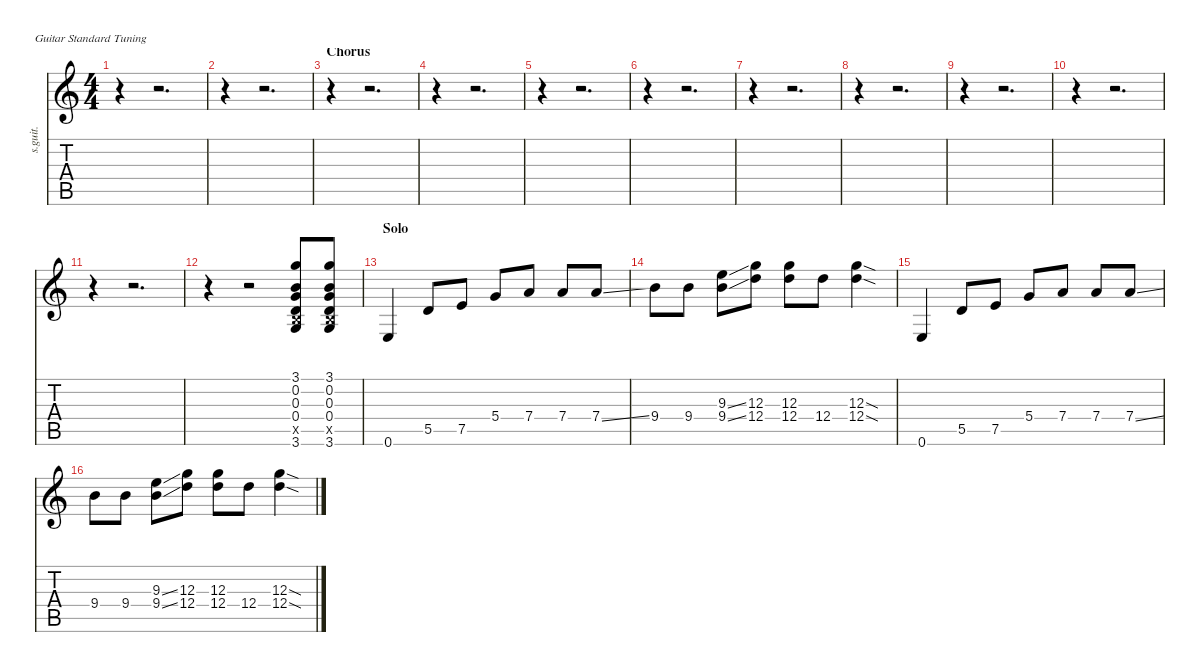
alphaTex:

\defaultSystemsLayout 4
\hideDynamics
\bracketExtendMode nobrackets
\track ("Kurt Cobain - Distortion" "s.guit.") {instrument distortionguitar}
\staff {score tabs}
\tuning (E4 B3 G3 D3 A2 E2)
\ts (4 4)
\tempo (126 hide)
\clef g2
\ks c
r.4{dy f} r.2{d} |
r.4 r.2{d} |
\section ("" "Chorus")
r.4 r.2{d} |
r.4 r.2{d} |
r.4 r.2{d} |
r.4 r.2{d} |
r.4 r.2{d} |
r.4 r.2{d} |
r.4 r.2{d} |
r.4 r.2{d} |
r.4 r.2{d} |
r.4 r.2 (3.1 0.2 0.3 0.4 2.5{x} 3.6).8{lyrics (0 "") lyrics (1 "") lyrics (2 "") lyrics (3 "") lyrics (4 "")} (3.1 0.2 0.3 0.4 2.5{x} 3.6).8{lyrics (0 "") lyrics (1 "") lyrics (2 "") lyrics (3 "") lyrics (4 "")} |
\section ("" "Solo")
\tempo (133 hide)
0.6.4{lyrics (0 "") lyrics (1 "") lyrics (2 "") lyrics (3 "") lyrics (4 "")} 5.5.8{lyrics (0 "") lyrics (1 "") lyrics (2 "") lyrics (3 "") lyrics (4 "")} 7.5.8{lyrics (0 "") lyrics (1 "") lyrics (2 "") lyrics (3 "") lyrics (4 "")} 5.4.8{lyrics (0 "") lyrics (1 "") lyrics (2 "") lyrics (3 "") lyrics (4 "")} 7.4.8{lyrics (0 "") lyrics (1 "") lyrics (2 "") lyrics (3 "") lyrics (4 "")} 7.4.8{lyrics (0 "") lyrics (1 "") lyrics (2 "") lyrics (3 "") lyrics (4 "")} 7.4{ss}.8{lyrics (0 "") lyrics (1 "") lyrics (2 "") lyrics (3 "") lyrics (4 "")} |
9.4.8{lyrics (0 "") lyrics (1 "") lyrics (2 "") lyrics (3 "") lyrics (4 "")} 9.4.8{lyrics (0 "") lyrics (1 "") lyrics (2 "") lyrics (3 "") lyrics (4 "")} (9.3{ss} 9.4{ss}).8{lyrics (0 "") lyrics (1 "") lyrics (2 "") lyrics (3 "") lyrics (4 "")} (12.3 12.4).8{lyrics (0 "") lyrics (1 "") lyrics (2 "") lyrics (3 "") lyrics (4 "")} (12.3 12.4).8{lyrics (0 "") lyrics (1 "") lyrics (2 "") lyrics (3 "") lyrics (4 "")} 12.4.8{lyrics (0 "") lyrics (1 "") lyrics (2 "") lyrics (3 "") lyrics (4 "")} (12.3{sod} 12.4{sod}).4{lyrics (0 "") lyrics (1 "") lyrics (2 "") lyrics (3 "") lyrics (4 "")} |
0.6.4{lyrics (0 "") lyrics (1 "") lyrics (2 "") lyrics (3 "") lyrics (4 "")} 5.5.8{lyrics (0 "") lyrics (1 "") lyrics (2 "") lyrics (3 "") lyrics (4 "")} 7.5.8{lyrics (0 "") lyrics (1 "") lyrics (2 "") lyrics (3 "") lyrics (4 "")} 5.4.8{lyrics (0 "") lyrics (1 "") lyrics (2 "") lyrics (3 "") lyrics (4 "")} 7.4.8{lyrics (0 "") lyrics (1 "") lyrics (2 "") lyrics (3 "") lyrics (4 "")} 7.4.8{lyrics (0 "") lyrics (1 "") lyrics (2 "") lyrics (3 "") lyrics (4 "")} 7.4{ss}.8{lyrics (0 "") lyrics (1 "") lyrics (2 "") lyrics (3 "") lyrics (4 "")} |
9.4.8{lyrics (0 "") lyrics (1 "") lyrics (2 "") lyrics (3 "") lyrics (4 "")} 9.4.8{lyrics (0 "") lyrics (1 "") lyrics (2 "") lyrics (3 "") lyrics (4 "")} (9.3{ss} 9.4{ss}).8{lyrics (0 "") lyrics (1 "") lyrics (2 "") lyrics (3 "") lyrics (4 "")} (12.3 12.4).8{lyrics (0 "") lyrics (1 "") lyrics (2 "") lyrics (3 "") lyrics (4 "")} (12.3 12.4).8{lyrics (0 "") lyrics (1 "") lyrics (2 "") lyrics (3 "") lyrics (4 "")} 12.4.8{lyrics (0 "") lyrics (1 "") lyrics (2 "") lyrics (3 "") lyrics (4 "")} (12.3{sod} 12.4{sod}).4{lyrics (0 "") lyrics (1 "") lyrics (2 "") lyrics (3 "") lyrics (4 "")}
